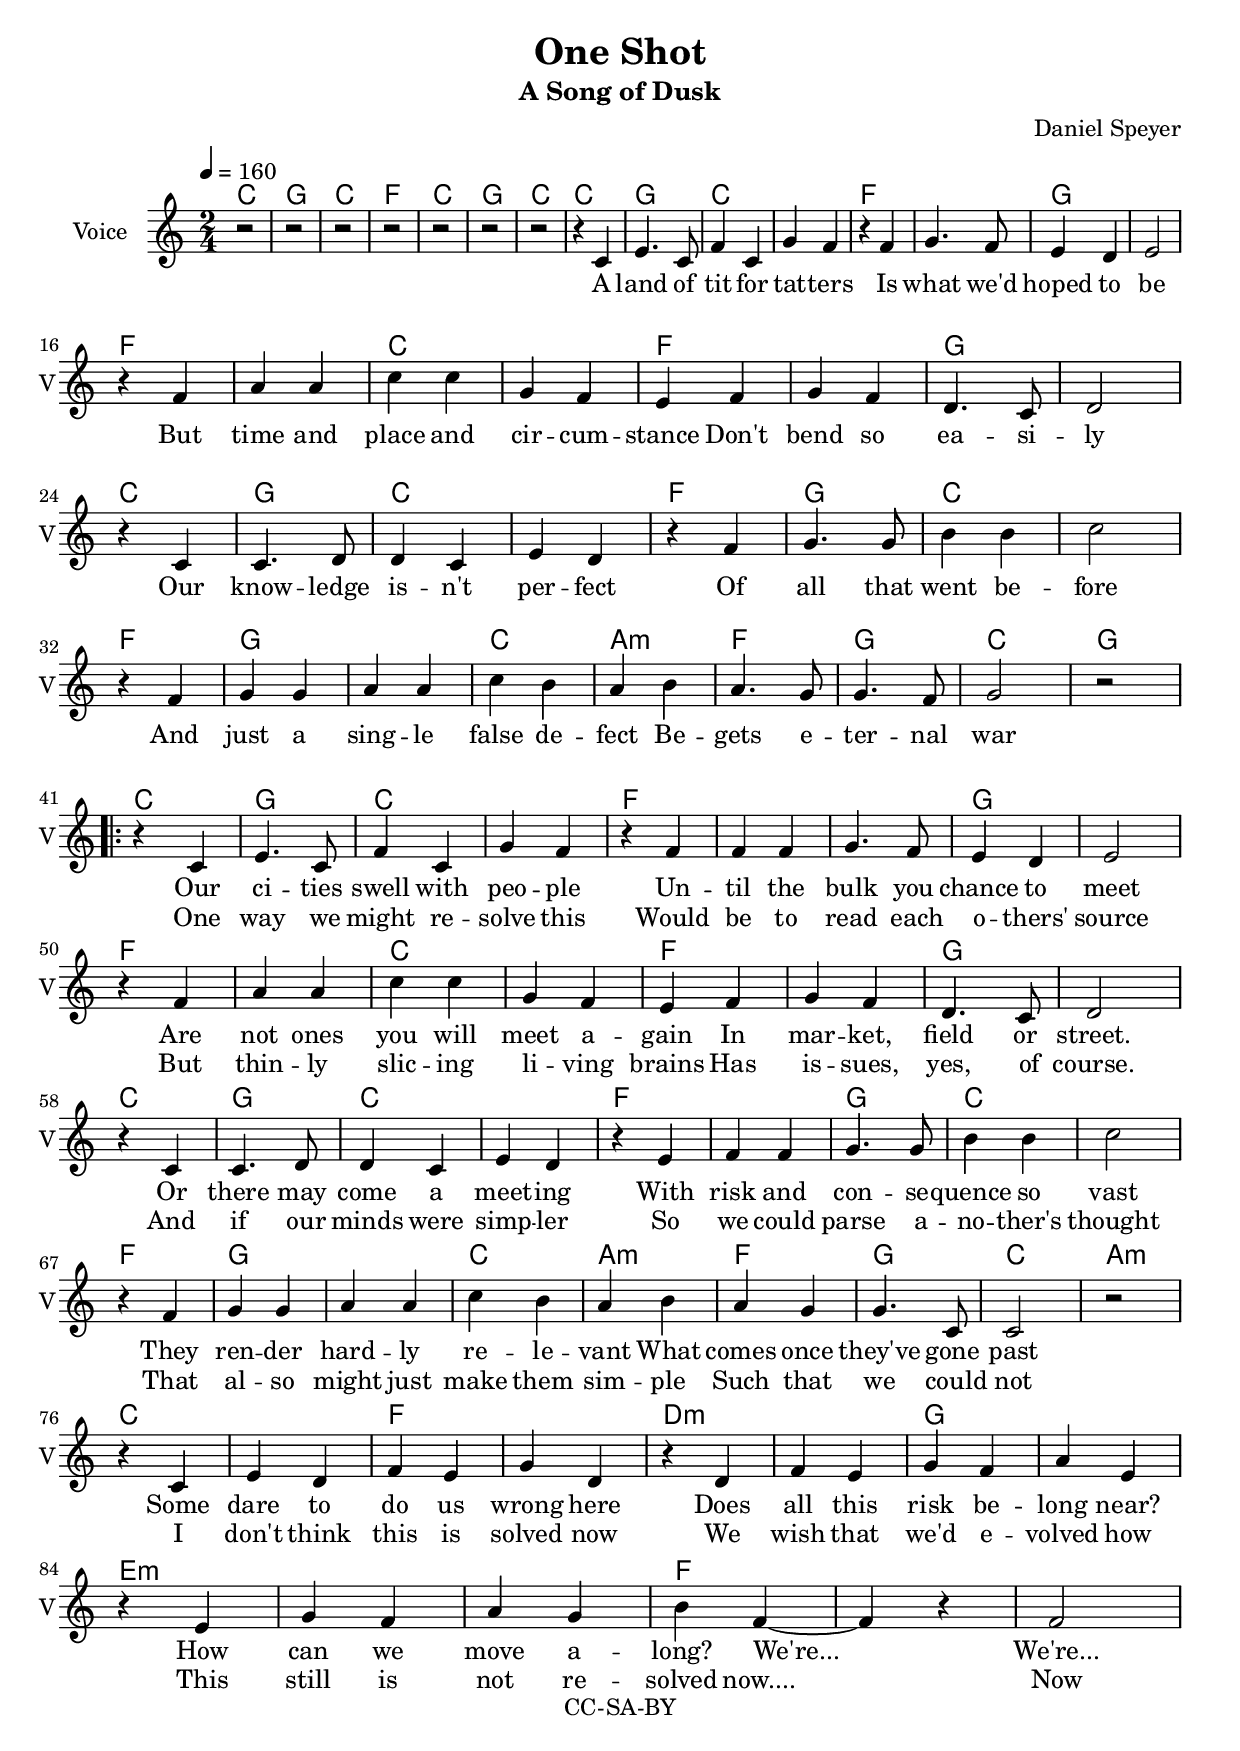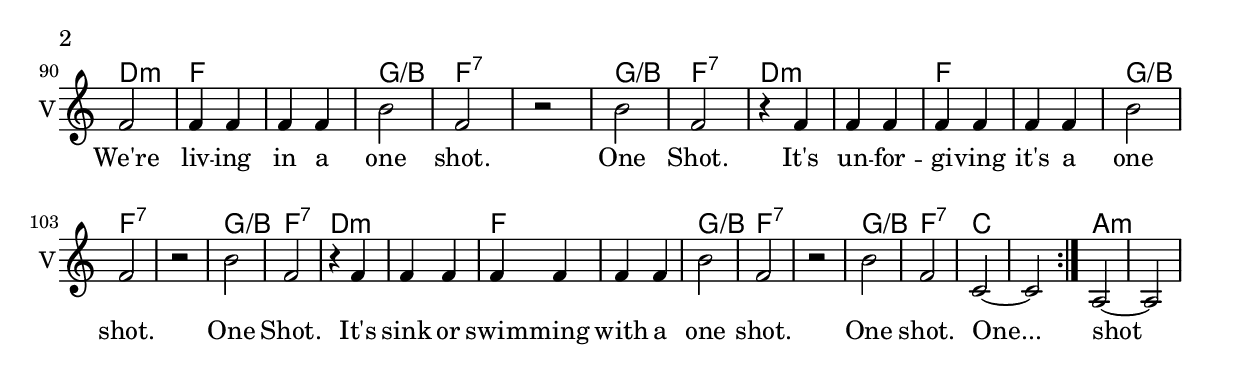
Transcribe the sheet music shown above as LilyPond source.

\version "2.16.2"

\header {
  title = "One Shot"
  subtitle = "A Song of Dusk"
  composer = "Daniel Speyer"
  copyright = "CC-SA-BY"
}

melody = \relative c' {
  \time 2/4
  r2 r2 r2 r r r r r4 c e4. c8 f4 c g' f 
  r4 f g4. f8 e4 d e2 \break
  r4 f a a c c g f
  e f g f d4. c8 d2 \break
  
  r4 c c4. d8 d4 c e d
  r f g4. g8 b4 b c2 \break
  r4 f,4 g g a a c b a
  b a4. g8 g4. f8 g2 r \break

  \repeat volta 2 {

  r4 c, e4. c8 f4 c g' f 
  r4 f f f g4. f8 e4 d e2 \break
  r4 f a a c c g f
  e f g f d4. c8 d2 \break

  r4 c c4. d8 d4 c e d
  r e f f g4. g8 b4 b c2 \break
  r4 f,4 g g a a c b a
  b a g g4. c,8 c2 r \break
  
  r4 c e d f e g d
  r4 d f e g f a e \break
  r4 e g f a g b f~ ~f
  r f2 \break
  f2
  f4 f f f b2 f r b f
  r4 f f f f f f f b2 f r b f
  r4 f f f f f f f b2 f r b2 f2
  c ~ c 
  }
  a ~ a
}

accomp =  \relative c {
  \chordmode {
    c2 g c f c g c 
    c2 g c1 f g
    f c f g
    c2 g c1 f2 g2 c1
    f2 g1 c2 a:m f g c2
    
    g2
    
    \repeat volta 2 {

    c2 g c1 f1. g1
    f c f g
    c2 g c1 f1 g2 c1
    f2 g1 c2 a:m f g c2
    a:m
    c1 f d:m g e1.:m f1.
    d2:m f1 g2/b f1:7 g2/b f :7
    d1:m ~ f g2/b f1:7 g2/b f :7
    d1:m ~ f g2/b f1:7 g2/b f2:7
    
    c1
    }
    a:m
    
    
  }
}

verse_a = \lyricmode {
  A land of tit for tat -- ters
  Is what we'd hoped to be
  But time and place and cir -- cum -- stance
  Don't bend so ea -- si -- ly

  Our know -- ledge is -- n't per -- fect
  Of all that went be -- fore
  And just a sing -- le false de -- fect
  Be -- gets e -- ter -- nal war
  
}

verse_b = \lyricmode {
  Our ci -- ties swell with peo -- ple
  Un -- til the bulk you chance to meet
  Are not ones you will meet a -- gain
  In mar -- ket, field or street.

  Or there may come a meet -- ing
  With risk and con -- se -- quence so vast
  They ren -- der hard -- ly re -- le -- vant
  What comes once they've gone past

  Some dare to do us wrong here
  Does all this risk be -- long near?
  How can we move a -- long? We're...

  We're...
}

 chorus = \lyricmode {
  We're liv -- ing in a one shot.  One Shot.
  It's un -- for -- gi -- ving it's a one shot. One Shot.
  It's sink or swim -- ming with a one shot.  One shot.
  One...
}

verse_c = \lyricmode {
  One way we might re -- solve this
  Would be to read each o -- thers' source
  But thin -- ly slic -- ing li -- ving brains
  Has is -- sues, yes, of course.

  And if our minds were simp -- ler
  So we could parse a -- no -- ther's thought
  That al -- so might just make them sim -- ple
  Such that we could not

  I don't think this is solved now
  We wish that we'd e -- volved how
  This still is not re -- solved now....

  Now
}

outro = \lyricmode {
  shot
}
  

\score {
  <<
    \new ChordNames {
      \set ChordNames.midiInstrument=#"acoustic guitar (nylon)"
      \set ChordNames.midiMaximumVolume=#.5
      \unfoldRepeats
      \accomp
    }
    \new Voice = "voice" {
      \tempo 4=160
      \set Staff.midiInstrument=#"voice oohs"
      \set Staff.midiMaximumVolume=#1
      \set Staff.midiMinimumVolume=#1
      \unfoldRepeats
     \melody
    }
  >>
  \midi {}
}


\score {
  <<
    \new ChordNames {
      \accomp
    }
    \new Voice = "voice" {
      \set Staff.instrumentName = #"Voice"
      \set Staff.shortInstrumentName = #"V"
      \clef "treble"
      \tempo 4=160
     \melody
    }
    \new Lyrics \lyricsto "voice" {
        \verse_a
       
        <<
          \verse_b
          \new Lyrics {
            \verse_c 
          }
        >>
        \chorus
        \outro
    }
  >>
  \layout {}
}